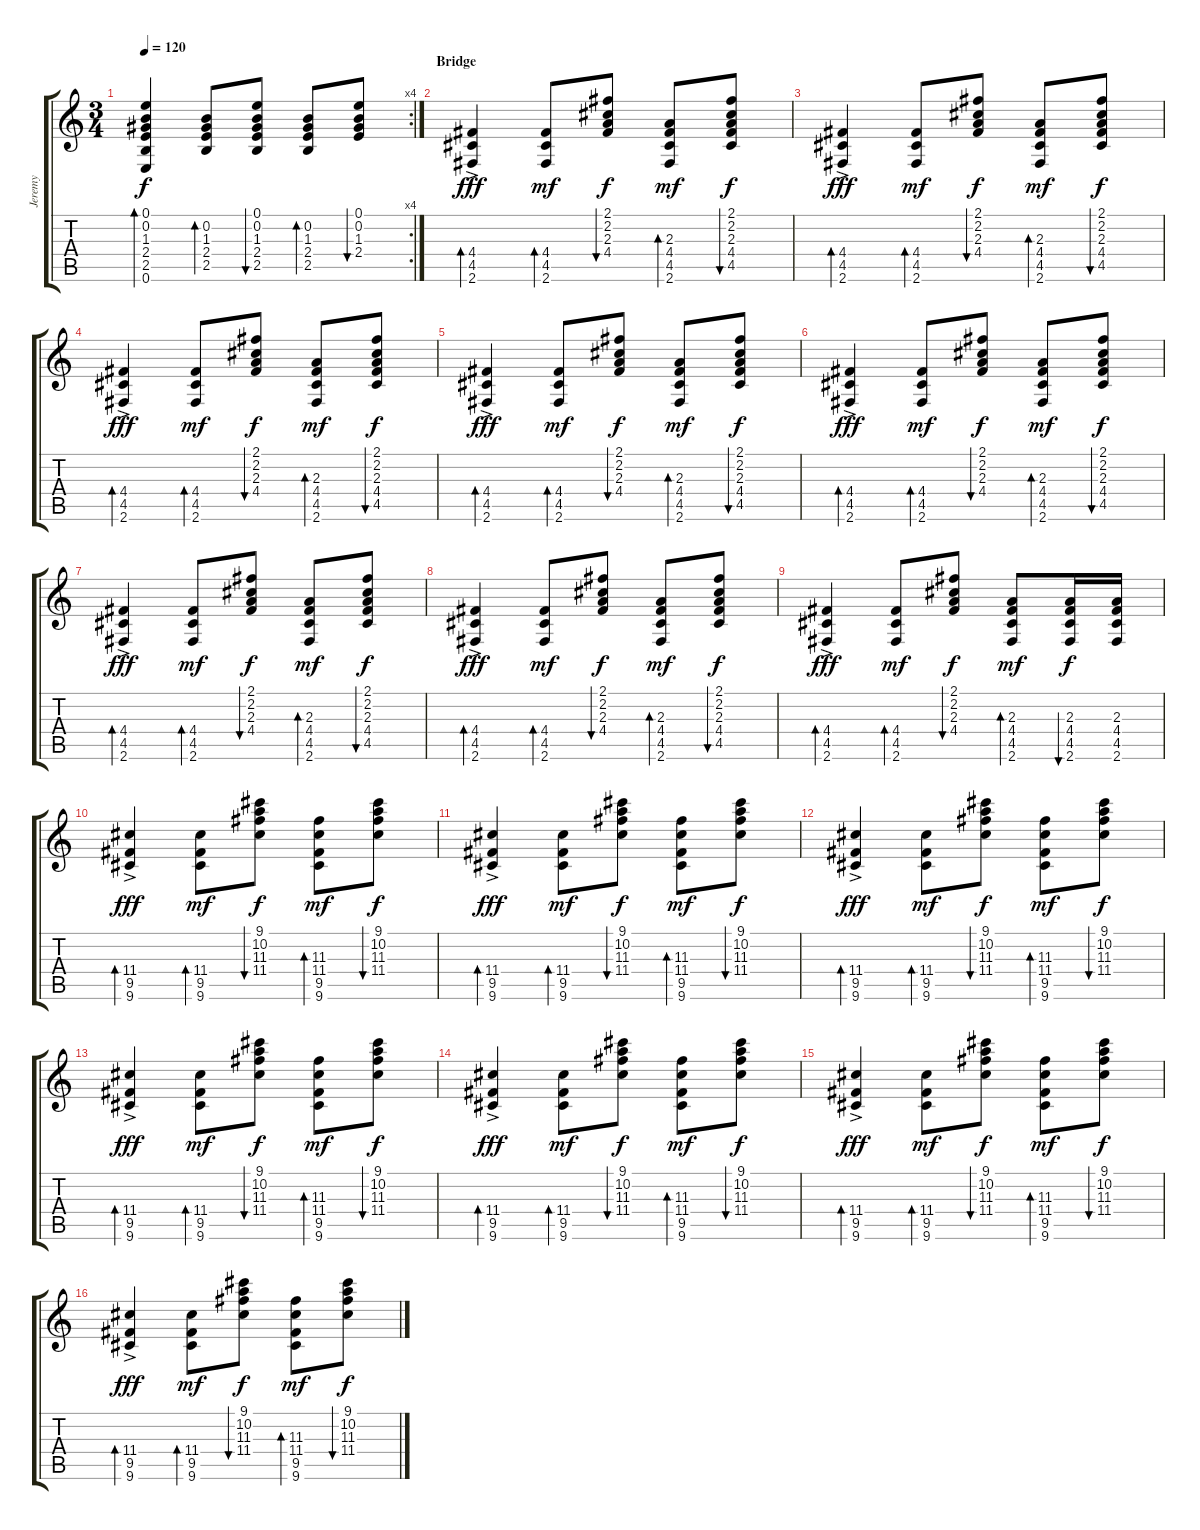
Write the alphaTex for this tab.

\track ("Jeremy" "Jeremy") {instrument acousticguitarsteel}
\staff {score tabs}
\tuning (E4 B3 G3 D3 A2 E2) {hide}
\rc 4
\ts (3 4)
\tempo 120
\clef g2
\ks c
(0.1 0.2 1.3 2.4 2.5 0.6).4{bd 30 dy f} (0.2 1.3 2.4 2.5).8{bd 30} (0.1 0.2 1.3 2.4 2.5).8{bu 30} (0.2 1.3 2.4 2.5).8{bd 30} (0.1 0.2 1.3 2.4).8{bu 30} |
\section ("" "Bridge")
(4.4 4.5{ac} 2.6{ac}).4{bd 120 dy fff} (4.4 4.5 2.6).8{bd 30 dy mf} (2.1 2.2 2.3 4.4).8{bu 30 dy f} (2.3 4.4 4.5 2.6).8{bd 30 dy mf} (2.1 2.2 2.3 4.4 4.5).8{bu 30 dy f} |
(4.4 4.5{ac} 2.6{ac}).4{bd 120 dy fff} (4.4 4.5 2.6).8{bd 30 dy mf} (2.1 2.2 2.3 4.4).8{bu 30 dy f} (2.3 4.4 4.5 2.6).8{bd 30 dy mf} (2.1 2.2 2.3 4.4 4.5).8{bu 30 dy f} |
(4.4 4.5{ac} 2.6{ac}).4{bd 120 dy fff} (4.4 4.5 2.6).8{bd 30 dy mf} (2.1 2.2 2.3 4.4).8{bu 30 dy f} (2.3 4.4 4.5 2.6).8{bd 30 dy mf} (2.1 2.2 2.3 4.4 4.5).8{bu 30 dy f} |
(4.4 4.5{ac} 2.6{ac}).4{bd 120 dy fff} (4.4 4.5 2.6).8{bd 30 dy mf} (2.1 2.2 2.3 4.4).8{bu 30 dy f} (2.3 4.4 4.5 2.6).8{bd 30 dy mf} (2.1 2.2 2.3 4.4 4.5).8{bu 30 dy f} |
(4.4 4.5{ac} 2.6{ac}).4{bd 120 dy fff} (4.4 4.5 2.6).8{bd 30 dy mf} (2.1 2.2 2.3 4.4).8{bu 30 dy f} (2.3 4.4 4.5 2.6).8{bd 30 dy mf} (2.1 2.2 2.3 4.4 4.5).8{bu 30 dy f} |
(4.4 4.5{ac} 2.6{ac}).4{bd 120 dy fff} (4.4 4.5 2.6).8{bd 30 dy mf} (2.1 2.2 2.3 4.4).8{bu 30 dy f} (2.3 4.4 4.5 2.6).8{bd 30 dy mf} (2.1 2.2 2.3 4.4 4.5).8{bu 30 dy f} |
(4.4 4.5{ac} 2.6{ac}).4{bd 120 dy fff} (4.4 4.5 2.6).8{bd 30 dy mf} (2.1 2.2 2.3 4.4).8{bu 30 dy f} (2.3 4.4 4.5 2.6).8{bd 30 dy mf} (2.1 2.2 2.3 4.4 4.5).8{bu 30 dy f} |
(4.4 4.5{ac} 2.6{ac}).4{bd 120 dy fff} (4.4 4.5 2.6).8{bd 30 dy mf} (2.1 2.2 2.3 4.4).8{bu 30 dy f} (2.3 4.4 4.5 2.6).8{bd 30 dy mf} (2.3 4.4 4.5 2.6).16{bu 30 dy f} (2.3 4.4 4.5 2.6).16 |
(11.4 9.5{ac} 9.6{ac}).4{bd 120 dy fff} (11.4 9.5 9.6).8{bd 30 dy mf} (9.1 10.2 11.3 11.4).8{bu 30 dy f} (11.3 11.4 9.5 9.6).8{bd 30 dy mf} (9.1 10.2 11.3 11.4).8{bu 30 dy f} |
(11.4 9.5{ac} 9.6{ac}).4{bd 120 dy fff} (11.4 9.5 9.6).8{bd 30 dy mf} (9.1 10.2 11.3 11.4).8{bu 30 dy f} (11.3 11.4 9.5 9.6).8{bd 30 dy mf} (9.1 10.2 11.3 11.4).8{bu 30 dy f} |
(11.4 9.5{ac} 9.6{ac}).4{bd 120 dy fff} (11.4 9.5 9.6).8{bd 30 dy mf} (9.1 10.2 11.3 11.4).8{bu 30 dy f} (11.3 11.4 9.5 9.6).8{bd 30 dy mf} (9.1 10.2 11.3 11.4).8{bu 30 dy f} |
(11.4 9.5{ac} 9.6{ac}).4{bd 120 dy fff} (11.4 9.5 9.6).8{bd 30 dy mf} (9.1 10.2 11.3 11.4).8{bu 30 dy f} (11.3 11.4 9.5 9.6).8{bd 30 dy mf} (9.1 10.2 11.3 11.4).8{bu 30 dy f} |
(11.4 9.5{ac} 9.6{ac}).4{bd 120 dy fff} (11.4 9.5 9.6).8{bd 30 dy mf} (9.1 10.2 11.3 11.4).8{bu 30 dy f} (11.3 11.4 9.5 9.6).8{bd 30 dy mf} (9.1 10.2 11.3 11.4).8{bu 30 dy f} |
(11.4 9.5{ac} 9.6{ac}).4{bd 120 dy fff} (11.4 9.5 9.6).8{bd 30 dy mf} (9.1 10.2 11.3 11.4).8{bu 30 dy f} (11.3 11.4 9.5 9.6).8{bd 30 dy mf} (9.1 10.2 11.3 11.4).8{bu 30 dy f} |
(11.4 9.5{ac} 9.6{ac}).4{bd 120 dy fff} (11.4 9.5 9.6).8{bd 30 dy mf} (9.1 10.2 11.3 11.4).8{bu 30 dy f} (11.3 11.4 9.5 9.6).8{bd 30 dy mf} (9.1 10.2 11.3 11.4).8{bu 30 dy f}
